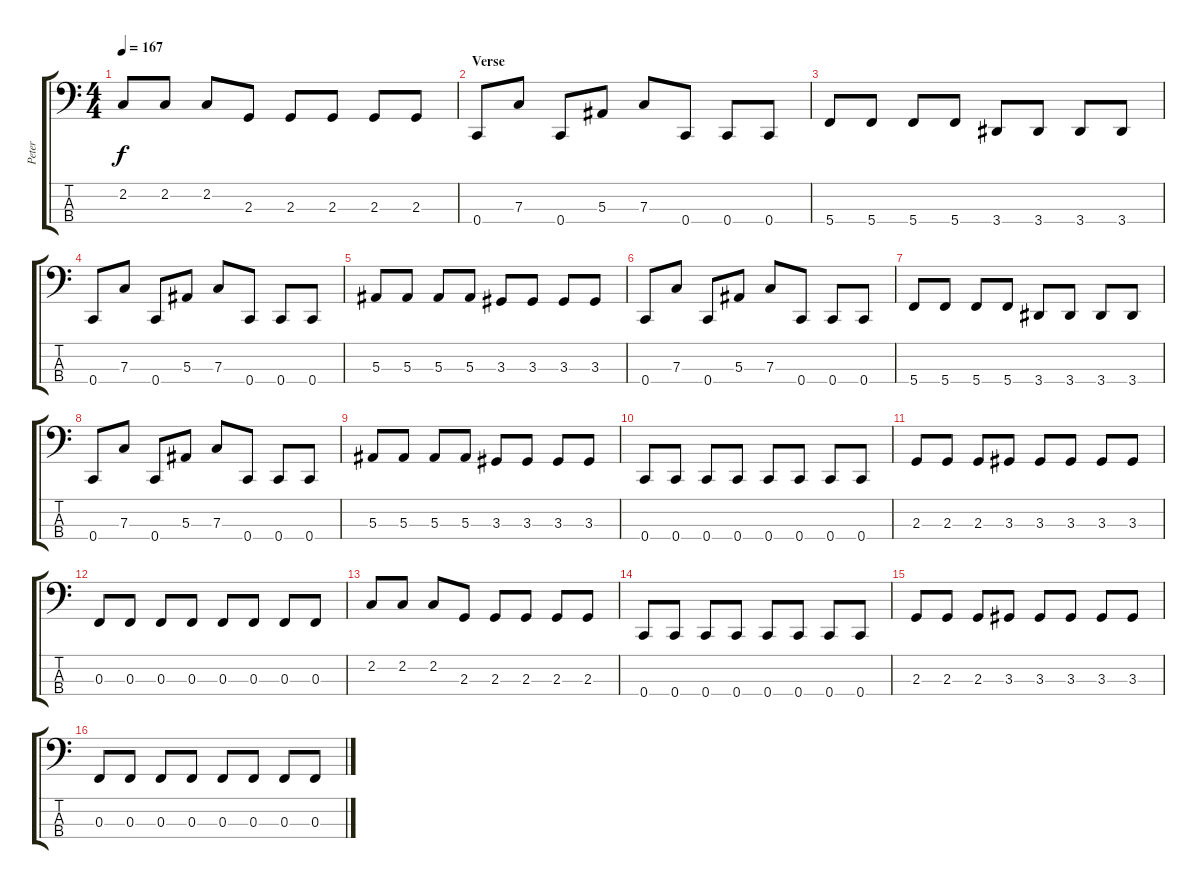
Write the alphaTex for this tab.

\track ("Peter" "Peter") {instrument electricbassfinger}
\staff {score tabs}
\tuning (Eb2 Bb1 F1 C1) {hide}
\ts (4 4)
\tempo 167
\clef f4
\ks c
2.2.8{dy f} 2.2.8 2.2.8 2.3.8 2.3.8 2.3.8 2.3.8 2.3.8 |
\section ("" "Verse")
0.4.8 7.3.8 0.4.8 5.3.8 7.3.8 0.4.8 0.4.8 0.4.8 |
5.4.8 5.4.8 5.4.8 5.4.8 3.4.8 3.4.8 3.4.8 3.4.8 |
0.4.8 7.3.8 0.4.8 5.3.8 7.3.8 0.4.8 0.4.8 0.4.8 |
5.3.8 5.3.8 5.3.8 5.3.8 3.3.8 3.3.8 3.3.8 3.3.8 |
0.4.8 7.3.8 0.4.8 5.3.8 7.3.8 0.4.8 0.4.8 0.4.8 |
5.4.8 5.4.8 5.4.8 5.4.8 3.4.8 3.4.8 3.4.8 3.4.8 |
0.4.8 7.3.8 0.4.8 5.3.8 7.3.8 0.4.8 0.4.8 0.4.8 |
5.3.8 5.3.8 5.3.8 5.3.8 3.3.8 3.3.8 3.3.8 3.3.8 |
0.4.8 0.4.8 0.4.8 0.4.8 0.4.8 0.4.8 0.4.8 0.4.8 |
2.3.8 2.3.8 2.3.8 3.3.8 3.3.8 3.3.8 3.3.8 3.3.8 |
0.3.8 0.3.8 0.3.8 0.3.8 0.3.8 0.3.8 0.3.8 0.3.8 |
2.2.8 2.2.8 2.2.8 2.3.8 2.3.8 2.3.8 2.3.8 2.3.8 |
0.4.8 0.4.8 0.4.8 0.4.8 0.4.8 0.4.8 0.4.8 0.4.8 |
2.3.8 2.3.8 2.3.8 3.3.8 3.3.8 3.3.8 3.3.8 3.3.8 |
0.3.8 0.3.8 0.3.8 0.3.8 0.3.8 0.3.8 0.3.8 0.3.8
